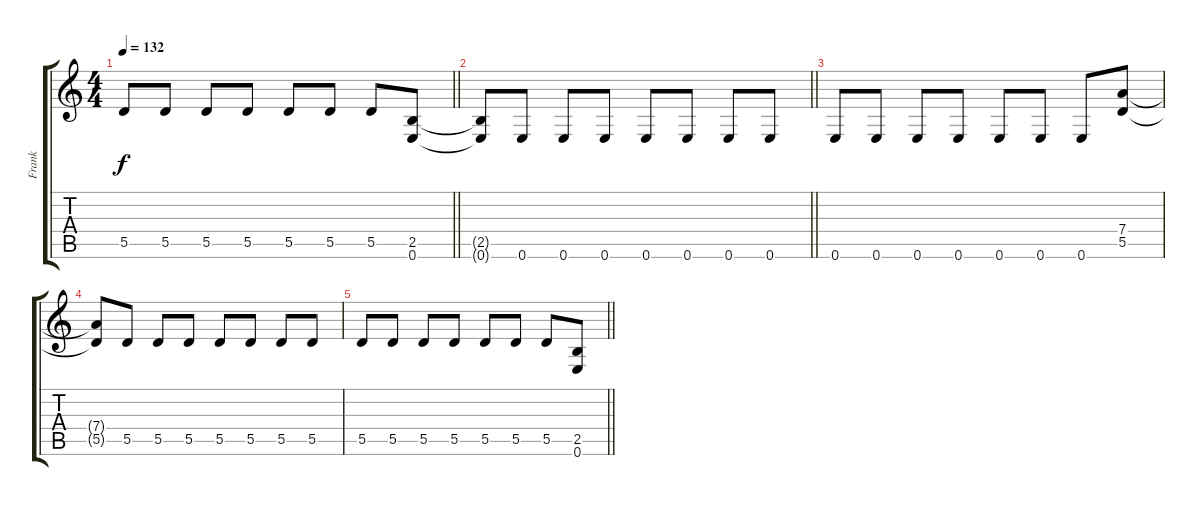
\track ("Frank" "Frank") {instrument distortionguitar}
\staff {score tabs}
\tuning (E4 B3 G3 D3 A2 E2) {hide}
\ts (4 4)
\tempo 132
\clef g2
\barLineRight lightlight
\ks c
5.5.8{dy f} 5.5.8 5.5.8 5.5.8 5.5.8 5.5.8 5.5.8 (2.5 0.6).8{volume 0} |
\barLineRight lightlight
(2.5{t} 0.6{t}).8 0.6.8 0.6.8 0.6.8 0.6.8 0.6.8 0.6.8 0.6.8 |
0.6.8 0.6.8 0.6.8 0.6.8 0.6.8 0.6.8 0.6.8 (7.4 5.5).8 |
(7.4{t} 5.5{t}).8 5.5.8 5.5.8 5.5.8 5.5.8 5.5.8 5.5.8 5.5.8 |
\barLineRight lightlight
5.5.8 5.5.8 5.5.8 5.5.8 5.5.8 5.5.8 5.5.8 (2.5 0.6).8
